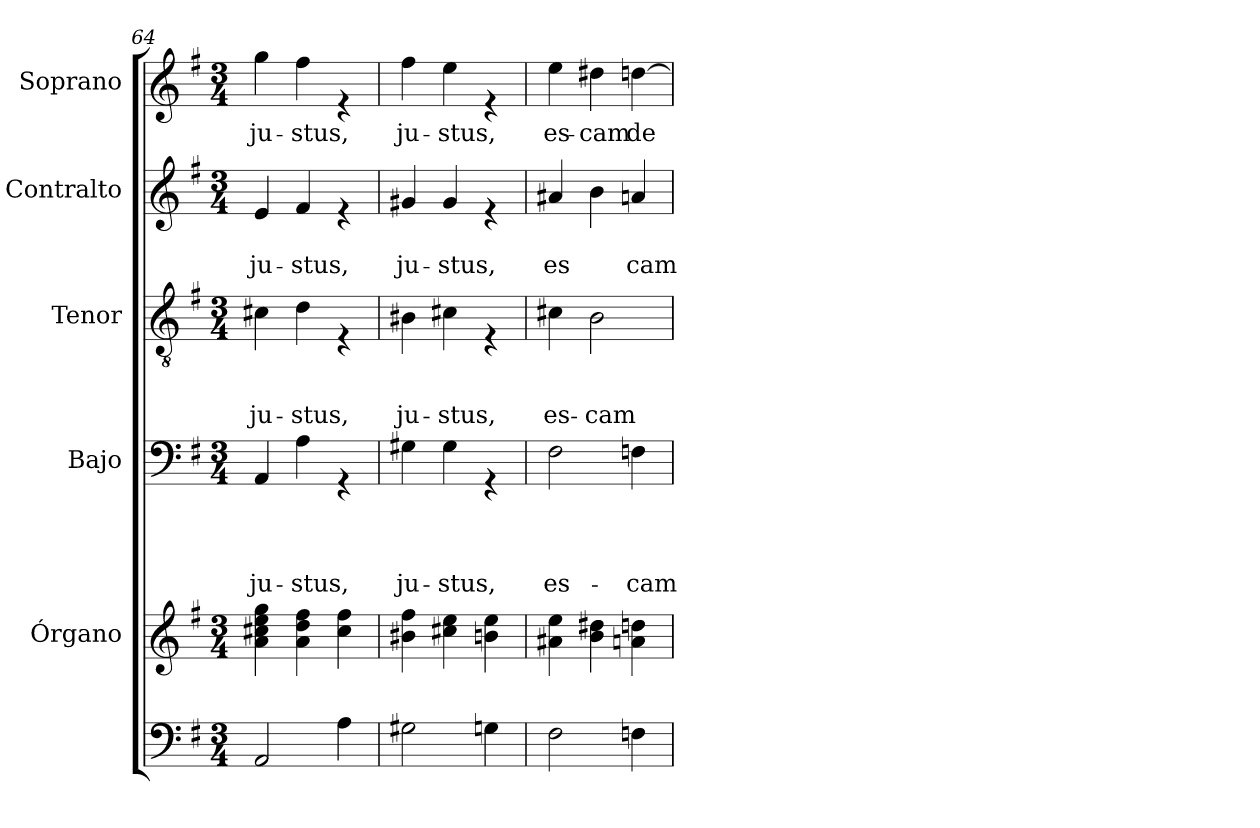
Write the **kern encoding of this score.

**kern	**kern	**kern	**text	**text	**text	**text	**kern	**text	**text	**text	**kern	**text	**text	**kern	**text
*part6	*part5	*part4	*part4	*part4	*part4	*part4	*part3	*part3	*part3	*part3	*part2	*part2	*part2	*part1	*part1
*staff6	*staff5	*staff4	*staff4	*staff4	*staff4	*staff4	*staff3	*staff3	*staff3	*staff3	*staff2	*staff2	*staff2	*staff1	*staff1
*	*I"Órgano	*I"Bajo	*	*	*	*	*I"Tenor	*	*	*	*I"Contralto	*	*	*I"Soprano	*
*clefF4	*clefG2	*clefF4	*	*	*	*	*clefGv2	*	*	*	*clefG2	*	*	*clefG2	*
*k[f#]	*k[f#]	*k[f#]	*	*	*	*	*k[f#]	*	*	*	*k[f#]	*	*	*k[f#]	*
*G:	*G:	*G:	*	*	*	*	*G:	*	*	*	*G:	*	*	*G:	*
*M3/4	*M3/4	*M3/4	*	*	*	*	*M3/4	*	*	*	*M3/4	*	*	*M3/4	*
=64	=64	=64	=64	=64	=64	=64	=64	=64	=64	=64	=64	=64	=64	=64	=64
!	!	!	!	!	!	!LO:LY:b	!	!	!	!LO:LY:b	!	!	!LO:LY:b	!	!LO:LY:b
2AA/	4a\ 4cc#X\ 4ee\ 4gg\	4AA/	.	.	.	ju-	4c#X\	.	.	ju-	4e/	.	ju-	4gg\	ju-
!	!	!	!	!	!	!LO:LY:b	!	!	!	!LO:LY:b	!	!	!LO:LY:b	!	!LO:LY:b
.	4a\ 4dd\ 4ff#\	4A\	.	.	.	-stus,	4d\	.	.	-stus,	4f#/	.	-stus,	4ff#\	-stus,
4A\	4cc#\ 4ff#\	4rGG	.	.	.	.	4rE	.	.	.	4re	.	.	4re	.
=65	=65	=65	=65	=65	=65	=65	=65	=65	=65	=65	=65	=65	=65	=65	=65
!	!	!	!	!	!	!LO:LY:b	!	!	!	!LO:LY:b	!	!	!LO:LY:b	!	!LO:LY:b
2G#X\	4b#X\ 4ff#\	4G#X\	.	.	.	ju-	4B#X\	.	.	ju-	4g#X/	.	ju-	4ff#\	ju-
!	!	!	!	!	!	!LO:LY:b	!	!	!	!LO:LY:b	!	!	!LO:LY:b	!	!LO:LY:b
.	4cc#X\ 4ee\	4G#\	.	.	.	-stus,	4c#X\	.	.	-stus,	4g#/	.	-stus,	4ee\	-stus,
4Gn\	4bn\ 4ee\	4rGG	.	.	.	.	4rE	.	.	.	4re	.	.	4re	.
=66	=66	=66	=66	=66	=66	=66	=66	=66	=66	=66	=66	=66	=66	=66	=66
!	!	!	!	!	!	!LO:LY:b	!	!	!	!LO:LY:b	!	!	!LO:LY:b	!	!LO:LY:b
2F#\	4a#X\ 4ee\	2F#\	.	.	.	es-	4c#X\	.	.	es-	4a#X/	.	es	4ee\	es-
!	!	!	!	!	!	!	!	!	!	!LO:LY:b	!	!	!	!	!LO:LY:b
.	4b\ 4dd#X\	.	.	.	.	.	2B\	.	.	-cam	4b\	.	.	4dd#X\	-cam
!	!	!	!	!	!	!LO:LY:b	!	!	!	!	!	!	!LO:LY:b	!	!LO:LY:b
4Fn\	4an\ 4ddn\	4Fn\	.	.	.	-cam	.	.	.	.	4an/	.	cam	[>4ddn\	de-
=	=	=	=	=	=	=	=	=	=	=	=	=	=	=	=
*-	*-	*-	*-	*-	*-	*-	*-	*-	*-	*-	*-	*-	*-	*-	*-
